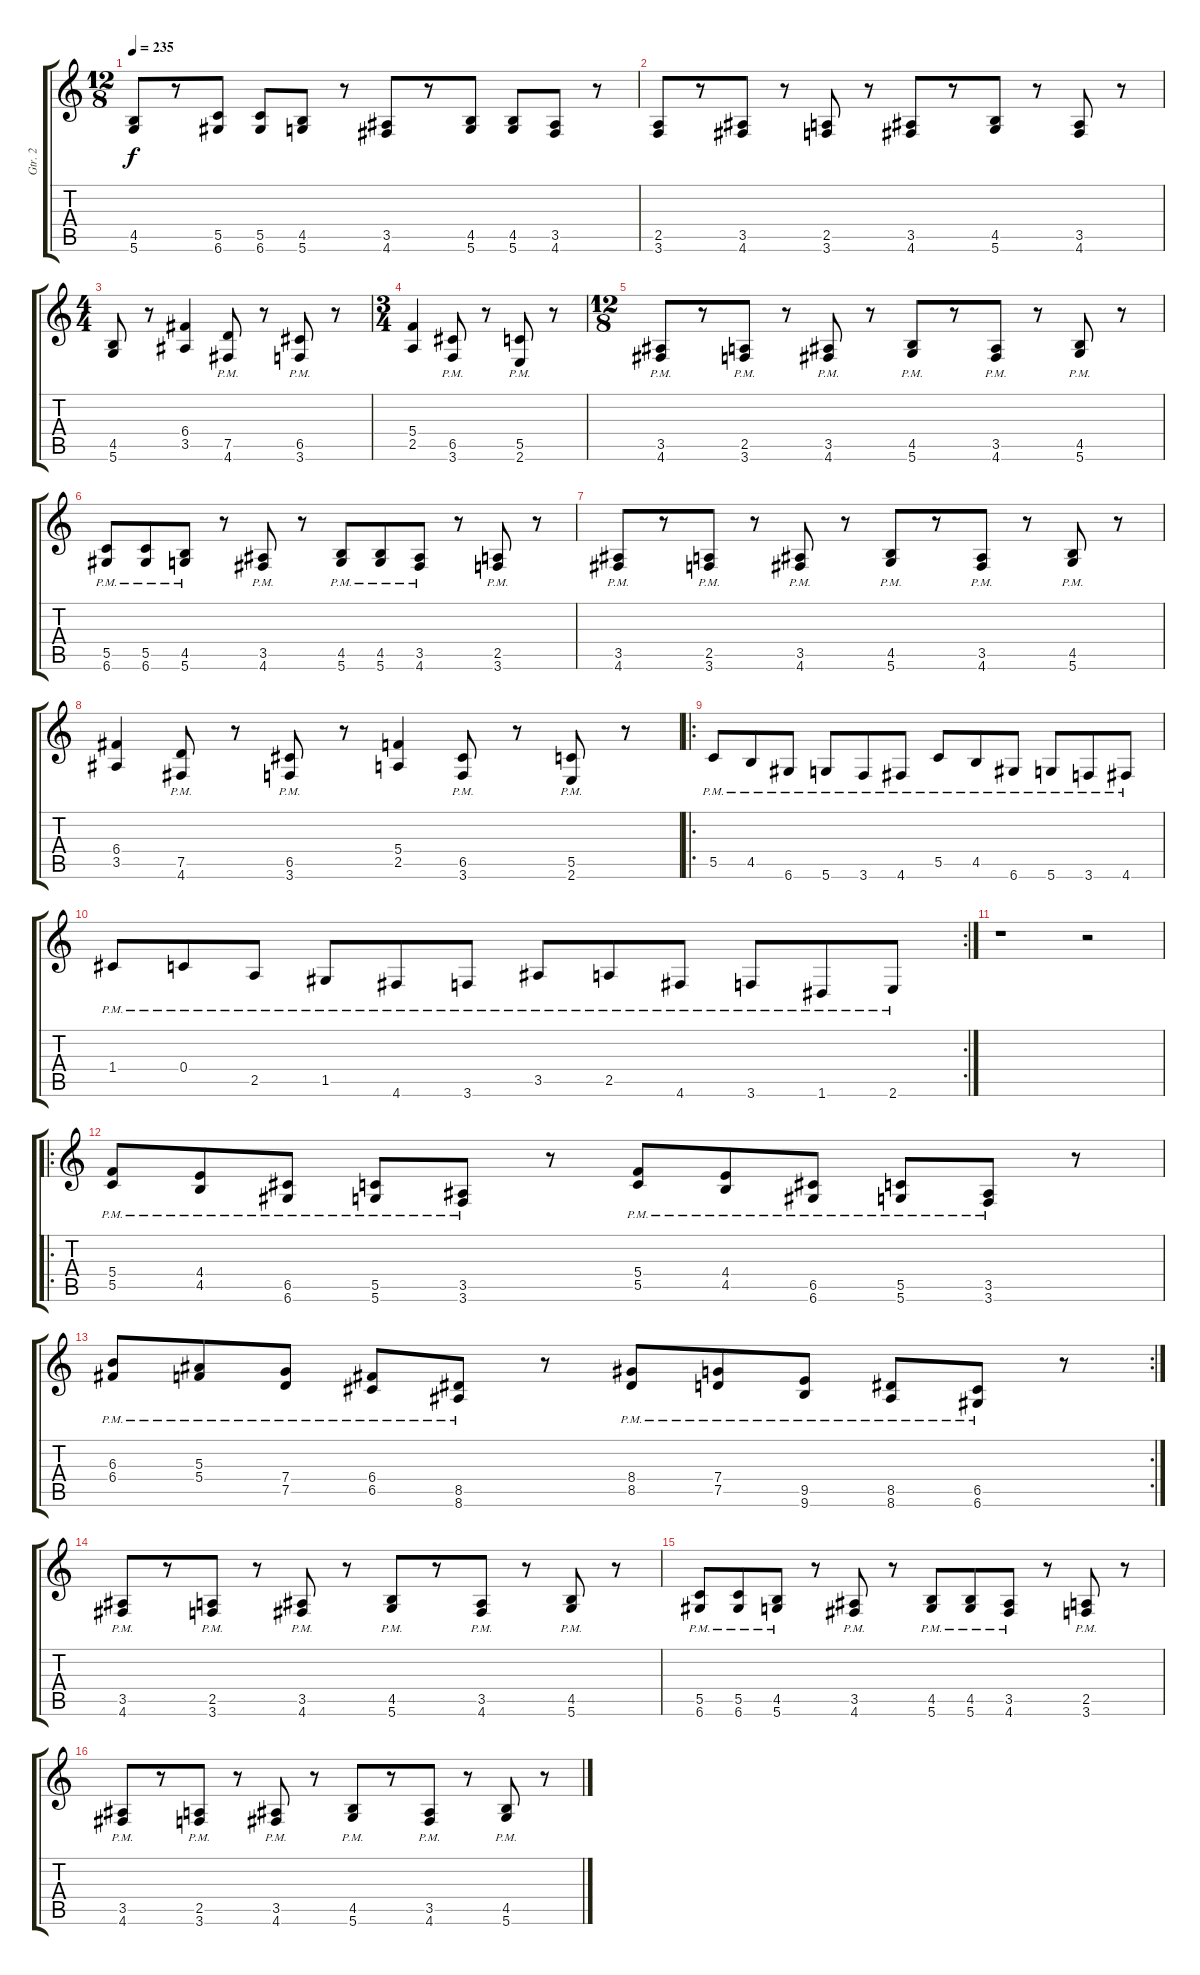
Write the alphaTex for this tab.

\track ("Gtr. 2" "Gtr. 2") {instrument distortionguitar}
\staff {score tabs}
\tuning (D4 A3 F3 C3 G2 D2) {hide}
\ts (12 8)
\tempo 235
\clef g2
\ks c
(4.5 5.6).8{dy f} r.8 (5.5 6.6).8 (5.5 6.6).8 (4.5 5.6).8 r.8 (3.5 4.6).8 r.8 (4.5 5.6).8 (4.5 5.6).8 (3.5 4.6).8 r.8 |
(2.5 3.6).8 r.8 (3.5 4.6).8 r.8 (2.5 3.6).8 r.8 (3.5 4.6).8 r.8 (4.5 5.6).8 r.8 (3.5 4.6).8 r.8 |
\ts (4 4)
(4.5 5.6).8 r.8 (6.4 3.5).4 (7.5{pm} 4.6{pm}).8 r.8 (6.5{pm} 3.6{pm}).8 r.8 |
\ts (3 4)
(5.4 2.5).4 (6.5{pm} 3.6{pm}).8 r.8 (5.5{pm} 2.6{pm}).8 r.8 |
\ts (12 8)
(3.5{pm} 4.6{pm}).8 r.8 (2.5{pm} 3.6{pm}).8 r.8 (3.5{pm} 4.6{pm}).8 r.8 (4.5{pm} 5.6{pm}).8 r.8 (3.5{pm} 4.6{pm}).8 r.8 (4.5{pm} 5.6{pm}).8 r.8 |
(5.5{pm} 6.6{pm}).8 (5.5{pm} 6.6{pm}).8 (4.5{pm} 5.6{pm}).8 r.8 (3.5{pm} 4.6{pm}).8 r.8 (4.5{pm} 5.6{pm}).8 (4.5{pm} 5.6{pm}).8 (3.5{pm} 4.6{pm}).8 r.8 (2.5{pm} 3.6{pm}).8 r.8 |
(3.5{pm} 4.6{pm}).8 r.8 (2.5{pm} 3.6{pm}).8 r.8 (3.5{pm} 4.6{pm}).8 r.8 (4.5{pm} 5.6{pm}).8 r.8 (3.5{pm} 4.6{pm}).8 r.8 (4.5{pm} 5.6{pm}).8 r.8 |
(6.4 3.5).4 (7.5{pm} 4.6{pm}).8 r.8 (6.5{pm} 3.6{pm}).8 r.8 (5.4 2.5).4 (6.5{pm} 3.6{pm}).8 r.8 (5.5{pm} 2.6{pm}).8 r.8 |
\ro
5.5{pm}.8 4.5{pm}.8 6.6{pm}.8 5.6{pm}.8 3.6{pm}.8 4.6{pm}.8 5.5{pm}.8 4.5{pm}.8 6.6{pm}.8 5.6{pm}.8 3.6{pm}.8 4.6{pm}.8 |
\rc 2
1.4{pm}.8 0.4{pm}.8 2.5{pm}.8 1.5{pm}.8 4.6{pm}.8 3.6{pm}.8 3.5{pm}.8 2.5{pm}.8 4.6{pm}.8 3.6{pm}.8 1.6{pm}.8 2.6{pm}.8 |
r.1 r.2 |
\ro
(5.4{pm} 5.5{pm}).8 (4.4{pm} 4.5{pm}).8 (6.5{pm} 6.6{pm}).8 (5.5{pm} 5.6{pm}).8 (3.5{pm} 3.6{pm}).8 r.8 (5.4{pm} 5.5{pm}).8 (4.4{pm} 4.5{pm}).8 (6.5{pm} 6.6{pm}).8 (5.5{pm} 5.6{pm}).8 (3.5{pm} 3.6{pm}).8 r.8 |
\rc 2
(6.3{pm} 6.4{pm}).8 (5.3{pm} 5.4{pm}).8 (7.4{pm} 7.5{pm}).8 (6.4{pm} 6.5{pm}).8 (8.5{pm} 8.6{pm}).8 r.8 (8.4{pm} 8.5{pm}).8 (7.4{pm} 7.5{pm}).8 (9.5{pm} 9.6{pm}).8 (8.5{pm} 8.6{pm}).8 (6.5{pm} 6.6{pm}).8 r.8 |
(3.5{pm} 4.6{pm}).8 r.8 (2.5{pm} 3.6{pm}).8 r.8 (3.5{pm} 4.6{pm}).8 r.8 (4.5{pm} 5.6{pm}).8 r.8 (3.5{pm} 4.6{pm}).8 r.8 (4.5{pm} 5.6{pm}).8 r.8 |
(5.5{pm} 6.6{pm}).8 (5.5{pm} 6.6{pm}).8 (4.5{pm} 5.6{pm}).8 r.8 (3.5{pm} 4.6{pm}).8 r.8 (4.5{pm} 5.6{pm}).8 (4.5{pm} 5.6{pm}).8 (3.5{pm} 4.6{pm}).8 r.8 (2.5{pm} 3.6{pm}).8 r.8 |
(3.5{pm} 4.6{pm}).8 r.8 (2.5{pm} 3.6{pm}).8 r.8 (3.5{pm} 4.6{pm}).8 r.8 (4.5{pm} 5.6{pm}).8 r.8 (3.5{pm} 4.6{pm}).8 r.8 (4.5{pm} 5.6{pm}).8 r.8
